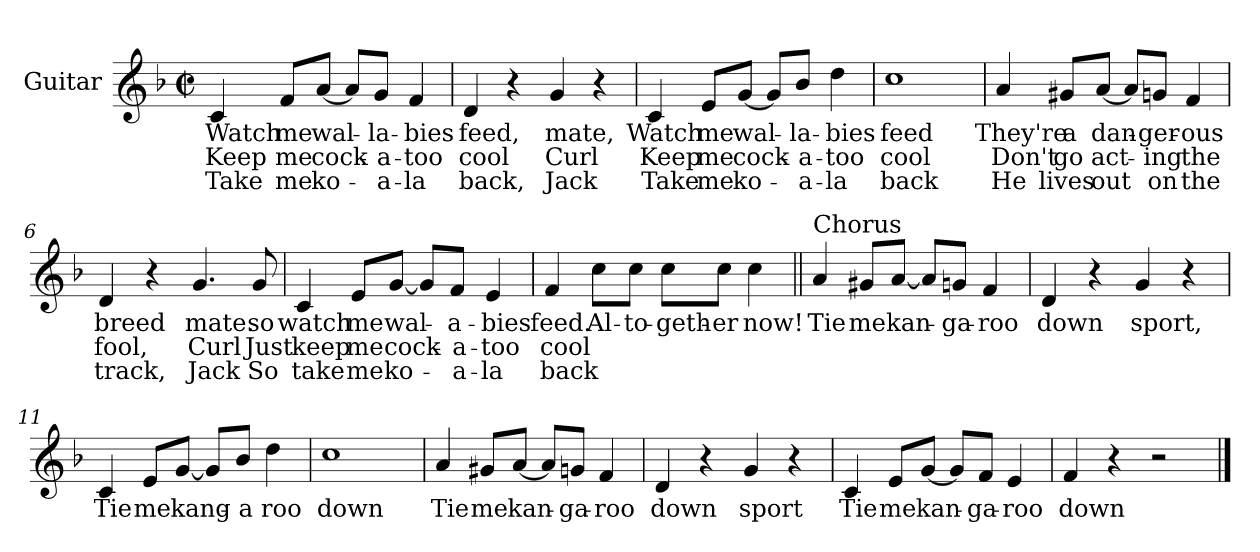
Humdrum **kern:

**kern	**text	**text	**text
*part1	*part1	*part1	*part1
*staff1	*staff1	*staff1	*staff1
*I"Guitar	*	*	*
*clefG2	*	*	*
*k[b-]	*	*	*
*F:	*	*	*
*M2/2	*	*	*
*met(c|)	*	*	*
=1	=1	=1	=1
4c/	Watch	Keep	Take
8f/L	me	me	me
[8a/J	wal-	cock-	ko-
8a/L]	.	.	.
8g/J	-la-	-a-	-a-
4f/	-bies	-too	-la
=2	=2	=2	=2
4d/	feed,	cool	back,
4r	.	.	.
4g/	mate,	Curl	Jack
4r	.	.	.
=3	=3	=3	=3
4c/	Watch	Keep	Take
8e/L	me	me	me
[8g/J	wal-	cock-	ko-
8g/L]	.	.	.
8b-/J	-la-	-a-	-a-
4dd\	-bies	-too	-la
=4	=4	=4	=4
1cc	feed	cool	back
!!LO:LB:g=z
=5	=5	=5	=5
4a/	They're	Don't	He
8g#X/L	a	go	lives
[8a/J	dan-	act-	out
8a/L]	.	.	.
8gn/J	-ger-	-ing	on
4f/	-ous	the	the
=6	=6	=6	=6
4d/	breed	fool,	track,
4r	.	.	.
4.g/	mate.	Curl	Jack
8g/	so	Just	So
=7	=7	=7	=7
4c/	watch	keep	take
8e/L	me	me	me
[8g/J	wal-	cock-	ko-
8g/L]	.	.	.
8f/J	-a-	-a-	-a-
4e/	-bies	-too	-la
!!LO:LB:g=z
=8	=8	=8	=8
4f/	feed.	cool	back
8cc\L	Al-	.	.
8cc\J	-to-	.	.
8cc\L	-geth-	.	.
8cc\J	-er	.	.
4cc\	now!	.	.
=9||	=9||	=9||	=9||
!LO:TX:a:t=Chorus	!	!	!
4a/	Tie	.	.
8g#X/L	me	.	.
[8a/J	kan-	.	.
8a/L]	.	.	.
8gn/J	-ga-	.	.
4f/	-roo	.	.
=10	=10	=10	=10
4d/	down	.	.
4r	.	.	.
4g/	sport,	.	.
4r	.	.	.
=11	=11	=11	=11
4c/	Tie	.	.
8e/L	me	.	.
[8g/J	kang-	.	.
8g/L]	.	.	.
8b-/J	-a	.	.
4dd\	roo	.	.
!!LO:LB:g=z
=12	=12	=12	=12
1cc	down	.	.
=13	=13	=13	=13
4a/	Tie	.	.
8g#X/L	me	.	.
[8a/J	kan-	.	.
8a/L]	.	.	.
8gn/J	-ga-	.	.
4f/	-roo	.	.
=14	=14	=14	=14
4d/	down	.	.
4r	.	.	.
4g/	sport	.	.
4r	.	.	.
=15	=15	=15	=15
4c/	Tie	.	.
8e/L	me	.	.
[8g/J	kan-	.	.
8g/L]	.	.	.
8f/J	-ga-	.	.
4e/	-roo	.	.
=16	=16	=16	=16
4f/	down	.	.
4r	.	.	.
2r	.	.	.
==	==	==	==
*-	*-	*-	*-
